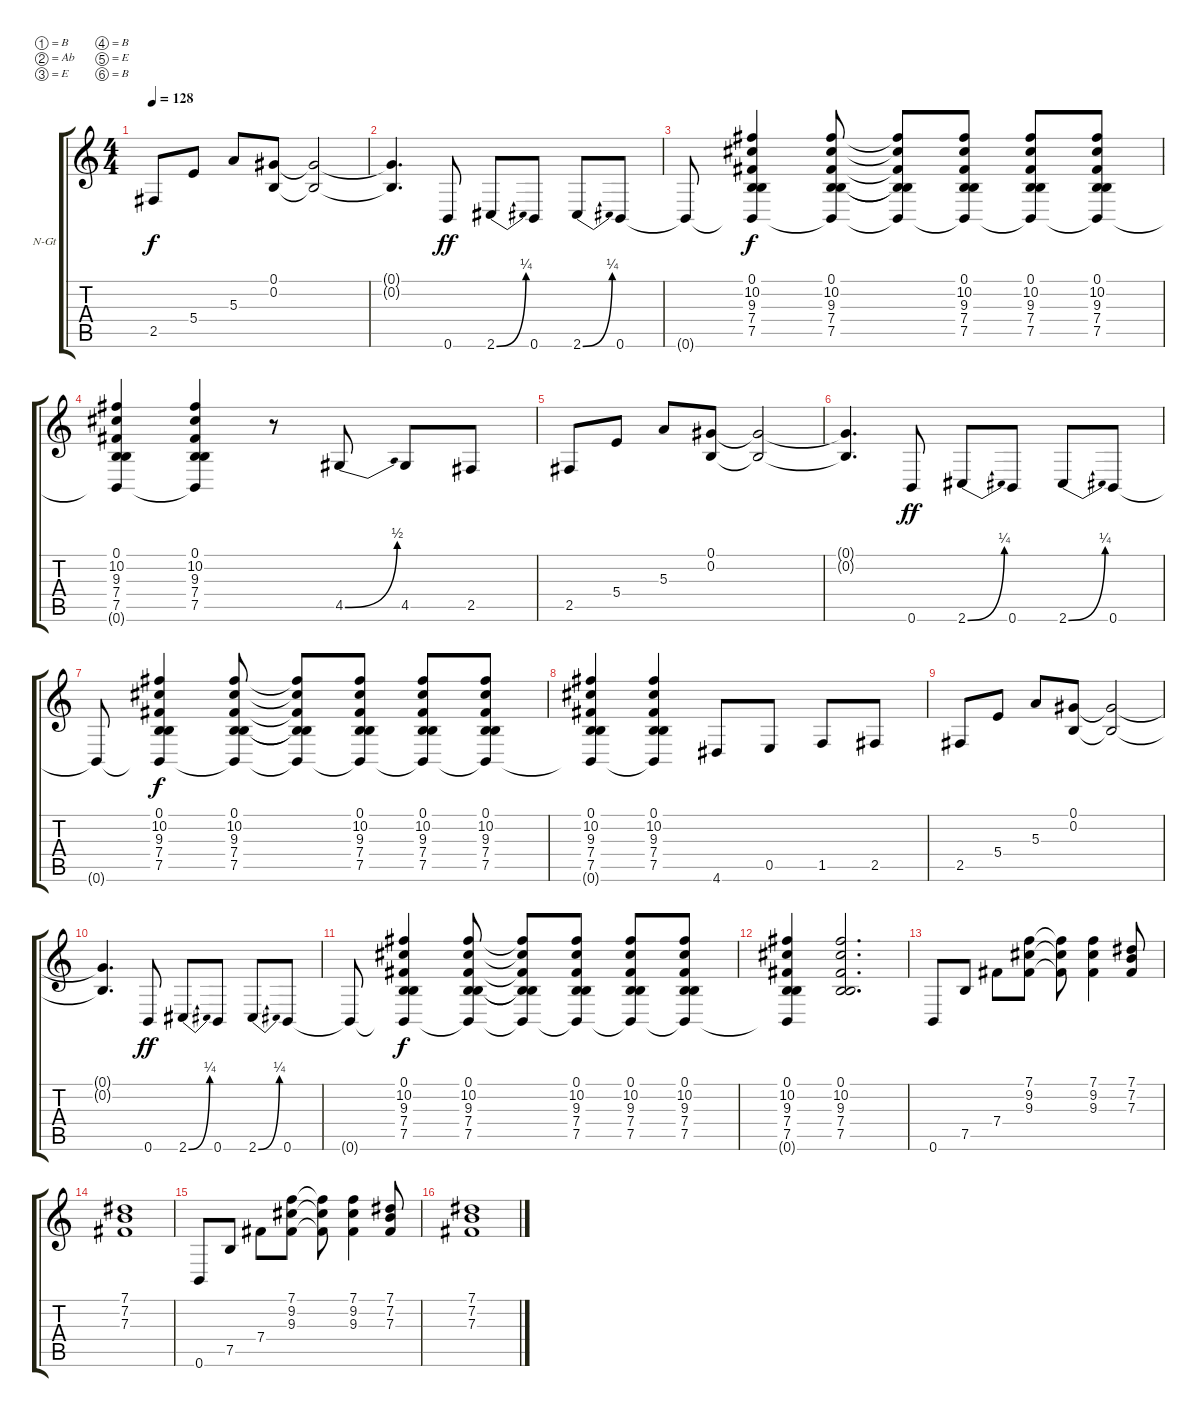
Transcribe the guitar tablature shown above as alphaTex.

\defaultSystemsLayout 4
\bracketExtendMode groupsimilarinstruments
\firstSystemTrackNameOrientation horizontal
\otherSystemsTrackNameOrientation horizontal
\track ("Acoustic Rhythm Guitar" "N-Gt") {instrument acousticguitarnylon}
\staff {score tabs}
\tuning (B2 Ab3 E3 B2 E2 B1)
\ts (4 4)
\tempo 128
\clef g2
\ks c
2.5.8{dy f} 5.4.8 5.3.8 (0.1 0.2).8 (0.1{t} 0.2{t}).2 |
(0.1{t} 0.2{t}).4{d} 0.6.8{dy ff} 2.6{be (bend 0 0 60 1)}.8 0.6.8 2.6{be (bend 0 0 60 1)}.8 0.6.8 |
0.6{t}.8 (0.1 10.2 9.3 7.4 7.5 0.6{t}).4{dy f} (0.1 10.2 9.3 7.4 7.5 0.6{t}).8 (0.1{t} 10.2{t} 9.3{t} 7.4{t} 7.5{t} 0.6{t}).8 (0.1 10.2 9.3 7.4 7.5 0.6{t}).8 (0.1 10.2 9.3 7.4 7.5 0.6{t}).8 (0.1 10.2 9.3 7.4 7.5 0.6{t}).8 |
(0.1 10.2 9.3 7.4 7.5 0.6{t}).4 (0.1 10.2 9.3 7.4 7.5 0.6{t}).4 r.8 4.5{be (bend 0 0 60 2)}.8 4.5.8 2.5.8 |
2.5.8 5.4.8 5.3.8 (0.1 0.2).8 (0.1{t} 0.2{t}).2 |
(0.1{t} 0.2{t}).4{d} 0.6.8{dy ff} 2.6{be (bend 0 0 60 1)}.8 0.6.8 2.6{be (bend 0 0 60 1)}.8 0.6.8 |
0.6{t}.8 (0.1 10.2 9.3 7.4 7.5 0.6{t}).4{dy f} (0.1 10.2 9.3 7.4 7.5 0.6{t}).8 (0.1{t} 10.2{t} 9.3{t} 7.4{t} 7.5{t} 0.6{t}).8 (0.1 10.2 9.3 7.4 7.5 0.6{t}).8 (0.1 10.2 9.3 7.4 7.5 0.6{t}).8 (0.1 10.2 9.3 7.4 7.5 0.6{t}).8 |
(0.1 10.2 9.3 7.4 7.5 0.6{t}).4 (0.1 10.2 9.3 7.4 7.5 0.6{t}).4 4.6.8 0.5.8 1.5.8 2.5.8 |
2.5.8 5.4.8 5.3.8 (0.1 0.2).8 (0.1{t} 0.2{t}).2 |
(0.1{t} 0.2{t}).4{d} 0.6.8{dy ff} 2.6{be (bend 0 0 60 1)}.8 0.6.8 2.6{be (bend 0 0 60 1)}.8 0.6.8 |
0.6{t}.8 (0.1 10.2 9.3 7.4 7.5 0.6{t}).4{dy f} (0.1 10.2 9.3 7.4 7.5 0.6{t}).8 (0.1{t} 10.2{t} 9.3{t} 7.4{t} 7.5{t} 0.6{t}).8 (0.1 10.2 9.3 7.4 7.5 0.6{t}).8 (0.1 10.2 9.3 7.4 7.5 0.6{t}).8 (0.1 10.2 9.3 7.4 7.5 0.6{t}).8 |
(0.1 10.2 9.3 7.4 7.5 0.6{t}).4 (0.1 10.2 9.3 7.4 7.5).2{d} |
0.6.8 7.5.8 7.4.8 (7.1 9.2 9.3).8 (7.1{t} 9.2{t} 9.3{t}).8 (7.1 9.2 9.3).4 (7.1 7.2 7.3).8 |
(7.1 7.2 7.3).1 |
0.6.8 7.5.8 7.4.8 (7.1 9.2 9.3).8 (7.1{t} 9.2{t} 9.3{t}).8 (7.1 9.2 9.3).4 (7.1 7.2 7.3).8 |
(7.1 7.2 7.3).1
